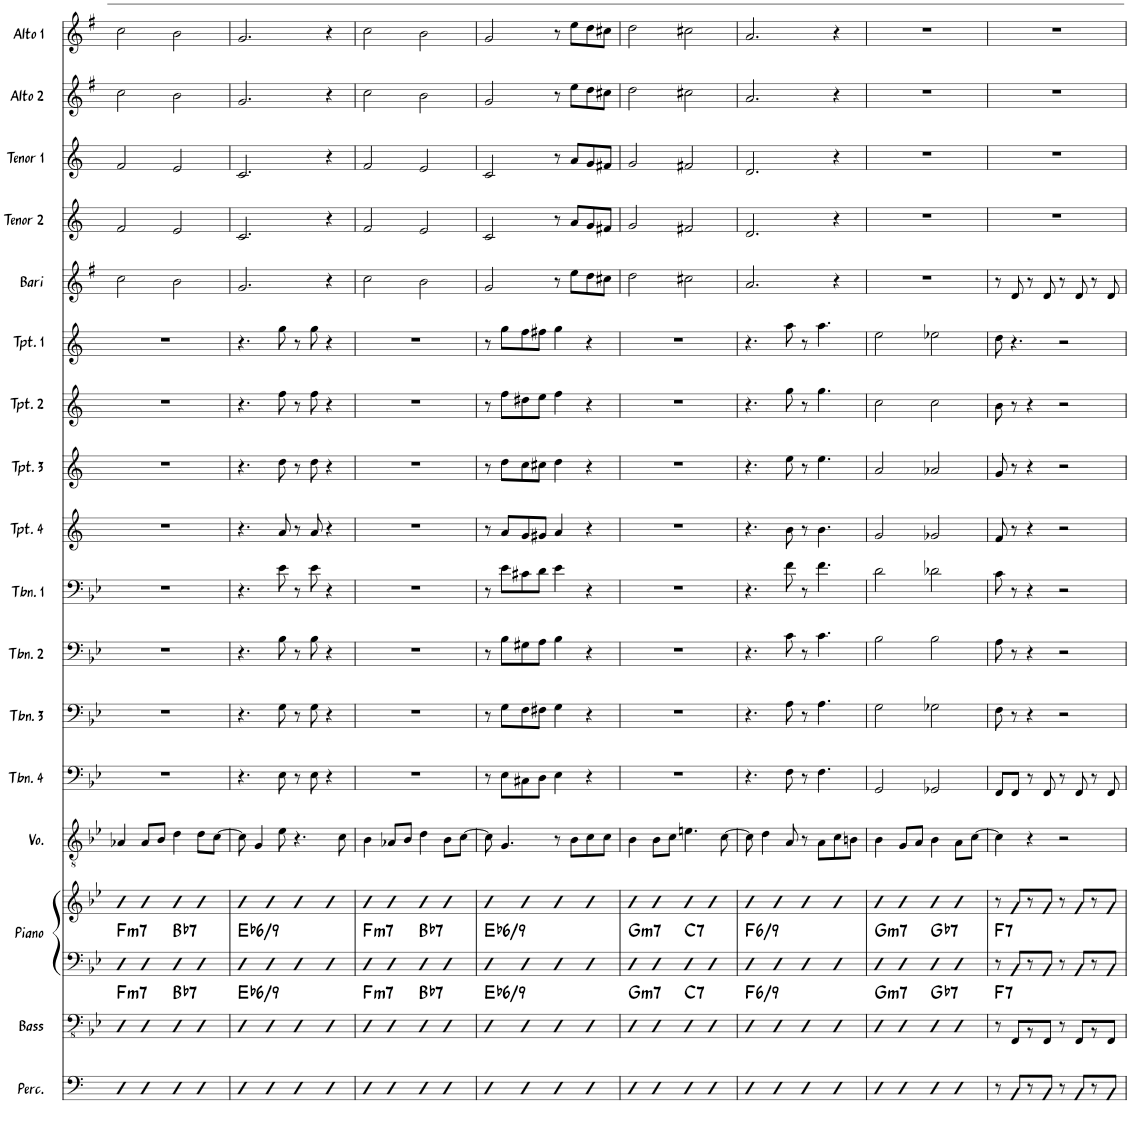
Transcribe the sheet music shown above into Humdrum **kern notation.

**kern	**kern	**harte	**kern	**kern	**harte	**kern	**kern	**kern	**kern	**kern	**kern	**kern	**kern	**kern	**kern	**kern	**kern	**kern	**kern
*part17	*part16	*part16	*part15	*part15	*part15	*part14	*part13	*part12	*part11	*part10	*part9	*part8	*part7	*part6	*part5	*part4	*part3	*part2	*part1
*staff18	*staff17	*	*staff16	*staff15	*	*staff14	*staff13	*staff12	*staff11	*staff10	*staff9	*staff8	*staff7	*staff6	*staff5	*staff4	*staff3	*staff2	*staff1
*I"Percussions	*I"Bass	*	*I"Piano	*	*	*I"Voice	*I"Trombone 4	*I"Trombone 3	*I"Trombone 2	*I"Trombone 1	*I"Trumpet 4	*I"Trumpet 3	*I"Trumpet 2	*I"Trumpet 1	*I"Baritone Sax	*I"Tenor Sax 2	*I"Tenor Sax 1	*I"Alto Sax 2	*I"Alto Sax 1
*I'Perc.	*I'Bass	*	*I'Piano	*	*	*I'Vo.	*I'Tbn. 4	*I'Tbn. 3	*I'Tbn. 2	*I'Tbn. 1	*I'Tpt. 4	*I'Tpt. 3	*I'Tpt. 2	*I'Tpt. 1	*I'Bari	*I'Tenor 2	*I'Tenor 1	*I'Alto 2	*I'Alto 1
!!LO:PB:g=z
*clefF4	*clefFv4	*	*clefF4	*clefG2	*	*clefGv2	*clefF4	*clefF4	*clefF4	*clefF4	*clefG2	*clefG2	*clefG2	*clefG2	*clefG2	*clefG2	*clefG2	*clefG2	*clefG2
*	*	*	*	*	*	*	*	*	*	*	*Trd1c2	*Trd1c2	*Trd1c2	*Trd1c2	*Trd12c21	*Trd8c14	*Trd8c14	*Trd5c9	*Trd5c9
*k[]	*k[b-e-]	*	*k[b-e-]	*k[b-e-]	*	*k[b-e-]	*k[b-e-]	*k[b-e-]	*k[b-e-]	*k[b-e-]	*k[]	*k[]	*k[]	*k[]	*k[f#]	*k[]	*k[]	*k[f#]	*k[f#]
*M2/2	*M2/2	*	*M2/2	*M2/2	*	*M2/2	*M2/2	*M2/2	*M2/2	*M2/2	*M2/2	*M2/2	*M2/2	*M2/2	*M2/2	*M2/2	*M2/2	*M2/2	*M2/2
*met(c|)	*met(c|)	*	*met(c|)	*met(c|)	*	*met(c|)	*met(c|)	*met(c|)	*met(c|)	*met(c|)	*met(c|)	*met(c|)	*met(c|)	*met(c|)	*met(c|)	*met(c|)	*met(c|)	*met(c|)	*met(c|)
=25	=25	=25	=25	=25	=25	=25	=25	=25	=25	=25	=25	=25	=25	=25	=25	=25	=25	=25	=25
!	!	!LO:H:kt=m7	!	!	!LO:H:kt=m7	!	!	!	!	!	!	!	!	!	!	!	!	!	!
4DD	4DD	F:min7	4DD	4DD	F:min7	4A-X/	1r	1r	1r	1r	1r	1r	1r	1r	2cc\	2f/	2f/	2cc\	2cc\
4DD	4DD	.	4DD	4DD	.	8A-/L	.	.	.	.	.	.	.	.	.	.	.	.	.
.	.	.	.	.	.	8B-/J	.	.	.	.	.	.	.	.	.	.	.	.	.
!	!	!LO:H:kt=7	!	!	!LO:H:kt=7	!	!	!	!	!	!	!	!	!	!	!	!	!	!
4DD	4DD	Bb:7	4DD	4DD	Bb:7	4d\	.	.	.	.	.	.	.	.	2b\	2e/	2e/	2b\	2b\
4DD	4DD	.	4DD	4DD	.	8d\L	.	.	.	.	.	.	.	.	.	.	.	.	.
.	.	.	.	.	.	[8c\J	.	.	.	.	.	.	.	.	.	.	.	.	.
=26	=26	=26	=26	=26	=26	=26	=26	=26	=26	=26	=26	=26	=26	=26	=26	=26	=26	=26	=26
!	!	!LO:H:kt=/6	!	!	!LO:H:kt=/6	!	!	!	!	!	!	!	!	!	!	!	!	!	!
4DD	4DD	Eb:maj6(9)	4DD	4DD	Eb:maj6(9)	8c\]	4.r	4.r	4.r	4.r	4.r	4.r	4.r	4.r	2.g/	2.c/	2.c/	2.g/	2.g/
.	.	.	.	.	.	4G/	.	.	.	.	.	.	.	.	.	.	.	.	.
4DD	4DD	.	4DD	4DD	.	.	.	.	.	.	.	.	.	.	.	.	.	.	.
.	.	.	.	.	.	8e-\	8E-\	8G\	8B-\	8e-\	8a/	8dd\	8ff\	8gg\	.	.	.	.	.
4DD	4DD	.	4DD	4DD	.	4.r	8r	8r	8r	8r	8r	8r	8r	8r	.	.	.	.	.
.	.	.	.	.	.	.	8E-\	8G\	8B-\	8e-\	8a/	8dd\	8ff\	8gg\	.	.	.	.	.
4DD	4DD	.	4DD	4DD	.	.	4r	4r	4r	4r	4r	4r	4r	4r	4r	4r	4r	4r	4r
.	.	.	.	.	.	8c\	.	.	.	.	.	.	.	.	.	.	.	.	.
=27	=27	=27	=27	=27	=27	=27	=27	=27	=27	=27	=27	=27	=27	=27	=27	=27	=27	=27	=27
!	!	!LO:H:kt=m7	!	!	!LO:H:kt=m7	!	!	!	!	!	!	!	!	!	!	!	!	!	!
4DD	4DD	F:min7	4DD	4DD	F:min7	4B-\	1r	1r	1r	1r	1r	1r	1r	1r	2cc\	2f/	2f/	2cc\	2cc\
4DD	4DD	.	4DD	4DD	.	8A-X/L	.	.	.	.	.	.	.	.	.	.	.	.	.
.	.	.	.	.	.	8B-/J	.	.	.	.	.	.	.	.	.	.	.	.	.
!	!	!LO:H:kt=7	!	!	!LO:H:kt=7	!	!	!	!	!	!	!	!	!	!	!	!	!	!
4DD	4DD	Bb:7	4DD	4DD	Bb:7	4d\	.	.	.	.	.	.	.	.	2b\	2e/	2e/	2b\	2b\
4DD	4DD	.	4DD	4DD	.	8B-\L	.	.	.	.	.	.	.	.	.	.	.	.	.
.	.	.	.	.	.	[8c\J	.	.	.	.	.	.	.	.	.	.	.	.	.
=28	=28	=28	=28	=28	=28	=28	=28	=28	=28	=28	=28	=28	=28	=28	=28	=28	=28	=28	=28
!	!	!LO:H:kt=/6	!	!	!LO:H:kt=/6	!	!	!	!	!	!	!	!	!	!	!	!	!	!
4DD	4DD	Eb:maj6(9)	4DD	4DD	Eb:maj6(9)	8c\]	8r	8r	8r	8r	8r	8r	8r	8r	2g/	2c/	2c/	2g/	2g/
.	.	.	.	.	.	4.G/	8E-\L	8G\L	8B-\L	8e-\L	8a/L	8dd\L	8ff\L	8gg\L	.	.	.	.	.
4DD	4DD	.	4DD	4DD	.	.	8C#X\	8F\	8G#X\	8c#X\	8g/	8cc\	8dd#X\	8ff\	.	.	.	.	.
.	.	.	.	.	.	.	8D\J	8F#X\J	8A\J	8d\J	8g#X/J	8cc#X\J	8ee\J	8ff#X\J	.	.	.	.	.
4DD	4DD	.	4DD	4DD	.	8r	4E-\	4G\	4B-\	4e-\	4a/	4dd\	4ff\	4gg\	8r	8r	8r	8r	8r
.	.	.	.	.	.	8B-\L	.	.	.	.	.	.	.	.	8ee\L	8a/L	8a/L	8ee\L	8ee\L
4DD	4DD	.	4DD	4DD	.	8c\	4r	4r	4r	4r	4r	4r	4r	4r	8dd\	8g/	8g/	8dd\	8dd\
.	.	.	.	.	.	8c\J	.	.	.	.	.	.	.	.	8cc#X\J	8f#X/J	8f#X/J	8cc#X\J	8cc#X\J
=29	=29	=29	=29	=29	=29	=29	=29	=29	=29	=29	=29	=29	=29	=29	=29	=29	=29	=29	=29
!	!	!LO:H:kt=m7	!	!	!LO:H:kt=m7	!	!	!	!	!	!	!	!	!	!	!	!	!	!
4DD	4DD	G:min7	4DD	4DD	G:min7	4B-\	1r	1r	1r	1r	1r	1r	1r	1r	2dd\	2g/	2g/	2dd\	2dd\
4DD	4DD	.	4DD	4DD	.	8B-\L	.	.	.	.	.	.	.	.	.	.	.	.	.
.	.	.	.	.	.	8c\J	.	.	.	.	.	.	.	.	.	.	.	.	.
!	!	!LO:H:kt=7	!	!	!LO:H:kt=7	!	!	!	!	!	!	!	!	!	!	!	!	!	!
4DD	4DD	C:7	4DD	4DD	C:7	4.en\	.	.	.	.	.	.	.	.	2cc#X\	2f#X/	2f#X/	2cc#X\	2cc#X\
4DD	4DD	.	4DD	4DD	.	.	.	.	.	.	.	.	.	.	.	.	.	.	.
.	.	.	.	.	.	[8c\	.	.	.	.	.	.	.	.	.	.	.	.	.
=30	=30	=30	=30	=30	=30	=30	=30	=30	=30	=30	=30	=30	=30	=30	=30	=30	=30	=30	=30
!	!	!LO:H:kt=/6	!	!	!LO:H:kt=/6	!	!	!	!	!	!	!	!	!	!	!	!	!	!
4DD	4DD	F:maj6(9)	4DD	4DD	F:maj6(9)	8c\]	4.r	4.r	4.r	4.r	4.r	4.r	4.r	4.r	2.a/	2.d/	2.d/	2.a/	2.a/
.	.	.	.	.	.	4d\	.	.	.	.	.	.	.	.	.	.	.	.	.
4DD	4DD	.	4DD	4DD	.	.	.	.	.	.	.	.	.	.	.	.	.	.	.
.	.	.	.	.	.	8A/	8F\	8A\	8c\	8f\	8b\	8ee\	8gg\	8aa\	.	.	.	.	.
4DD	4DD	.	4DD	4DD	.	8r	8r	8r	8r	8r	8r	8r	8r	8r	.	.	.	.	.
.	.	.	.	.	.	8A\L	4.F\	4.A\	4.c\	4.f\	4.b\	4.ee\	4.gg\	4.aa\	.	.	.	.	.
4DD	4DD	.	4DD	4DD	.	8c\	.	.	.	.	.	.	.	.	4r	4r	4r	4r	4r
.	.	.	.	.	.	8Bn\J	.	.	.	.	.	.	.	.	.	.	.	.	.
=31	=31	=31	=31	=31	=31	=31	=31	=31	=31	=31	=31	=31	=31	=31	=31	=31	=31	=31	=31
!	!	!LO:H:kt=m7	!	!	!LO:H:kt=m7	!	!	!	!	!	!	!	!	!	!	!	!	!	!
4DD	4DD	G:min7	4DD	4DD	G:min7	4B-\	2GG/	2G\	2B-\	2d\	2g/	2a/	2cc\	2ee\	1r	1r	1r	1r	1r
4DD	4DD	.	4DD	4DD	.	8G/L	.	.	.	.	.	.	.	.	.	.	.	.	.
.	.	.	.	.	.	8A/J	.	.	.	.	.	.	.	.	.	.	.	.	.
!	!	!LO:H:kt=7	!	!	!LO:H:kt=7	!	!	!	!	!	!	!	!	!	!	!	!	!	!
4DD	4DDn	Gb:7	4DD	4DD	Gb:7	4B-\	2GG-X/	2G-X\	2B-\	2d-X\	2g-X/	2a-X/	2cc\	2ee-X\	.	.	.	.	.
4DD	4DD	.	4DD	4DD	.	8A\L	.	.	.	.	.	.	.	.	.	.	.	.	.
.	.	.	.	.	.	[8c\J	.	.	.	.	.	.	.	.	.	.	.	.	.
=32	=32	=32	=32	=32	=32	=32	=32	=32	=32	=32	=32	=32	=32	=32	=32	=32	=32	=32	=32
!	!	!LO:H:kt=7	!	!	!LO:H:kt=7	!	!	!	!	!	!	!	!	!	!	!	!	!	!
8r	8r	F:7	8r	8r	F:7	4c\]	8FF/L	8F\	8A\	8c\	8f/	8g/	8b\	8dd\	8r	1r	1r	1r	1r
8BB/L	8FFF/L	.	8BB-/L	8g/L	.	.	8FF/J	8r	8r	8r	8r	8r	8r	4.r	8d/	.	.	.	.
8r	8r	.	8r	8r	.	4r	8r	4r	4r	4r	4r	4r	4r	.	8r	.	.	.	.
8BB/J	8FFF/J	.	8BB-/J	8g/J	.	.	8FF/	.	.	.	.	.	.	.	8d/	.	.	.	.
8r	8r	.	8r	8r	.	2r	8r	2r	2r	2r	2r	2r	2r	2r	8r	.	.	.	.
8BB/L	8FFF/L	.	8BB-/L	8g/L	.	.	8FF/	.	.	.	.	.	.	.	8d/	.	.	.	.
8r	8r	.	8r	8r	.	.	8r	.	.	.	.	.	.	.	8r	.	.	.	.
8BB/J	8FFF/J	.	8BB-/J	8g/J	.	.	8FF/	.	.	.	.	.	.	.	8d/	.	.	.	.
=	=	=	=	=	=	=	=	=	=	=	=	=	=	=	=	=	=	=	=
*-	*-	*-	*-	*-	*-	*-	*-	*-	*-	*-	*-	*-	*-	*-	*-	*-	*-	*-	*-
